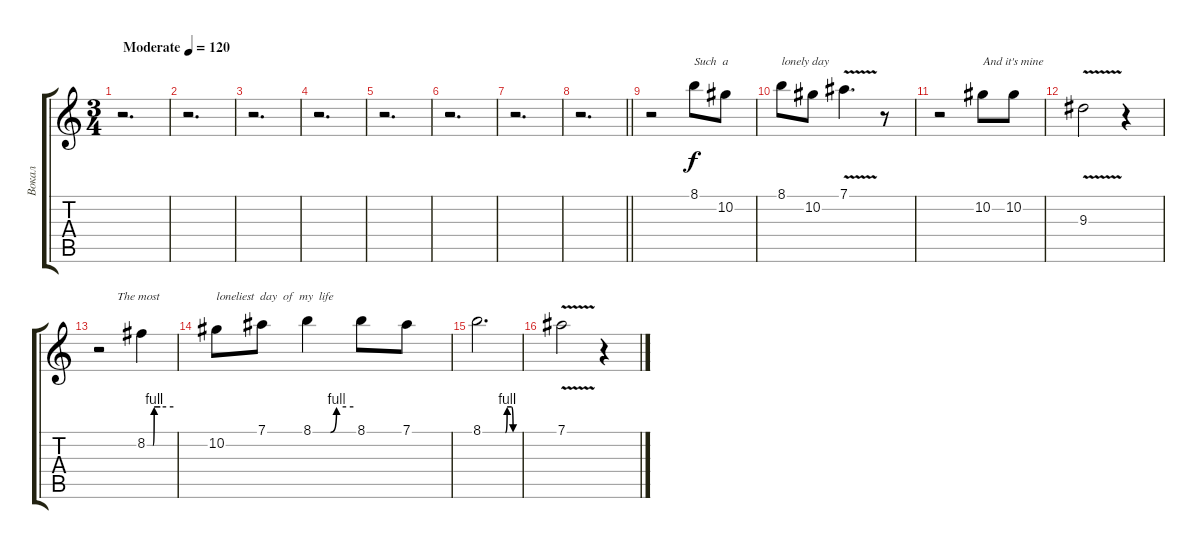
\track ("Вокал" "Вокал") {instrument distortionguitar}
\staff {score tabs}
\tuning (Eb4 Bb3 Gb3 Db3 Ab2 Eb2) {hide}
\ts (3 4)
\tempo (120 "Moderate")
\clef g2
\ks c
r.2{d dy f instrument distortionguitar} |
r.2{d} |
r.2{d} |
r.2{d} |
r.2{d} |
r.2{d} |
r.2{d} |
\barLineRight lightlight
r.2{d} |
r.2 8.1.8{txt "Such  a  "} 10.2.8 |
8.1.8{txt "lonely day"} 10.2.8 7.1{v}.4{d} r.8 |
r.2 10.2.8{txt "And it's mine"} 10.2.8 |
9.3{v}.2 r.4 |
r.2{txt "      The most"} 8.2{be (custom 0 0 13 0 16 4 30 4 60 4)}.4 |
10.2.8{txt "loneliest  day  of  my  life"} 7.1.8 8.1{be (custom 0 0 26 0 35 4 60 4)}.4 8.1.8 7.1.8 |
8.1{be (custom 0 0 38 0 41 4 48 4 51 0 60 0)}.2{d} |
7.1{v}.2 r.4
